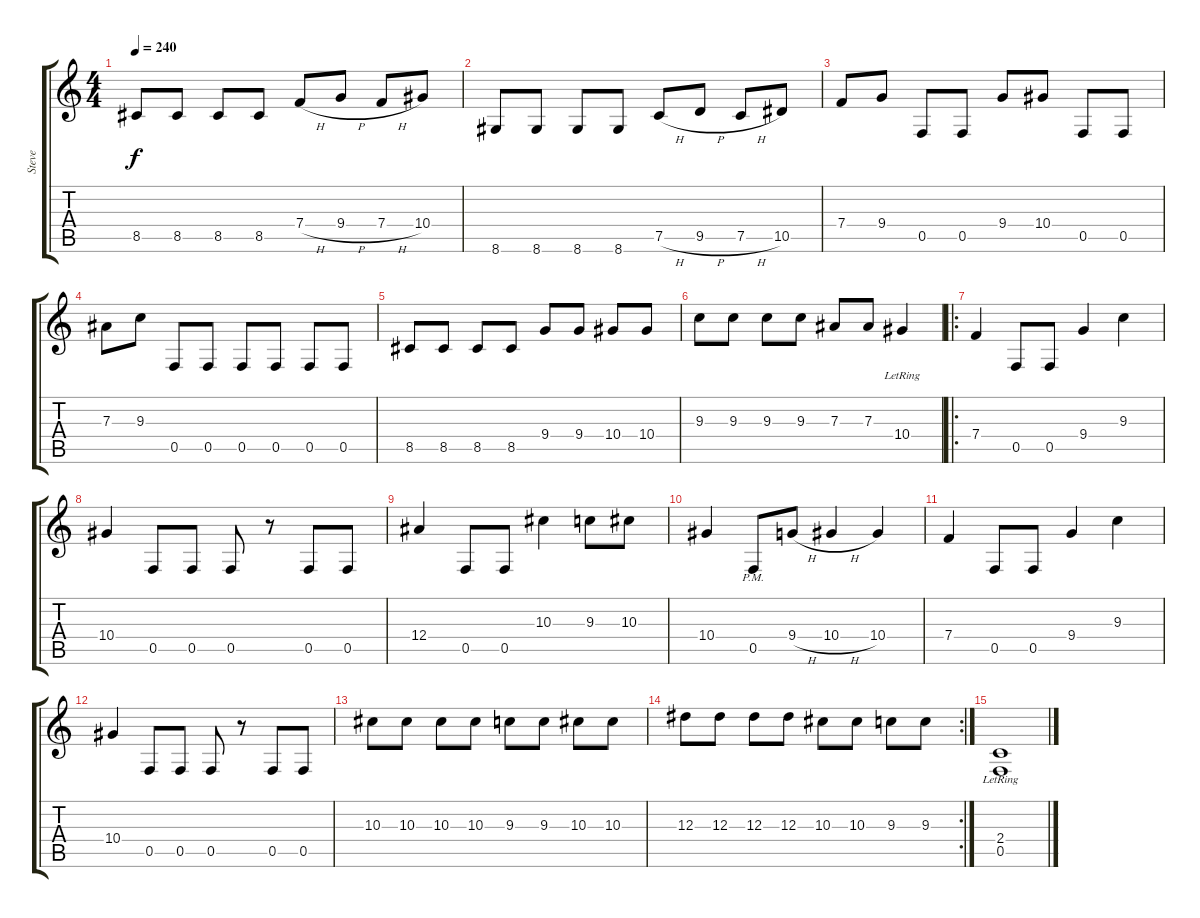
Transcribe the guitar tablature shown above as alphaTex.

\track ("Steve" "Steve") {instrument overdrivenguitar}
\staff {score tabs}
\tuning (C4 G3 Eb3 Bb2 F2 C2) {hide}
\ts (4 4)
\tempo 240
\clef g2
\ks c
8.5.8{dy f} 8.5.8 8.5.8 8.5.8 7.4{h}.8 9.4{h}.8 7.4{h}.8 10.4.8 |
8.6.8 8.6.8 8.6.8 8.6.8 7.5{h}.8 9.5{h}.8 7.5{h}.8 10.5.8 |
7.4.8 9.4.8 0.5.8 0.5.8 9.4.8 10.4.8 0.5.8 0.5.8 |
7.3.8 9.3.8 0.5.8 0.5.8 0.5.8 0.5.8 0.5.8 0.5.8 |
8.5.8 8.5.8 8.5.8 8.5.8 9.4.8 9.4.8 10.4.8 10.4.8 |
9.3.8 9.3.8 9.3.8 9.3.8 7.3.8 7.3.8 10.4{lr}.4 |
\ro
7.4.4 0.5.8 0.5.8 9.4.4 9.3.4 |
10.4.4 0.5.8 0.5.8 0.5.8 r.8 0.5.8 0.5.8 |
12.4.4 0.5.8 0.5.8 10.3.4 9.3.8 10.3.8 |
10.4.4 0.5{pm}.8 9.4{h}.8 10.4{h}.4 10.4.4 |
7.4.4 0.5.8 0.5.8 9.4.4 9.3.4 |
10.4.4 0.5.8 0.5.8 0.5.8 r.8 0.5.8 0.5.8 |
10.3.8 10.3.8 10.3.8 10.3.8 9.3.8 9.3.8 10.3.8 10.3.8 |
\rc 2
12.3.8 12.3.8 12.3.8 12.3.8 10.3.8 10.3.8 9.3.8 9.3.8 |
(2.4 0.5{lr}).1
